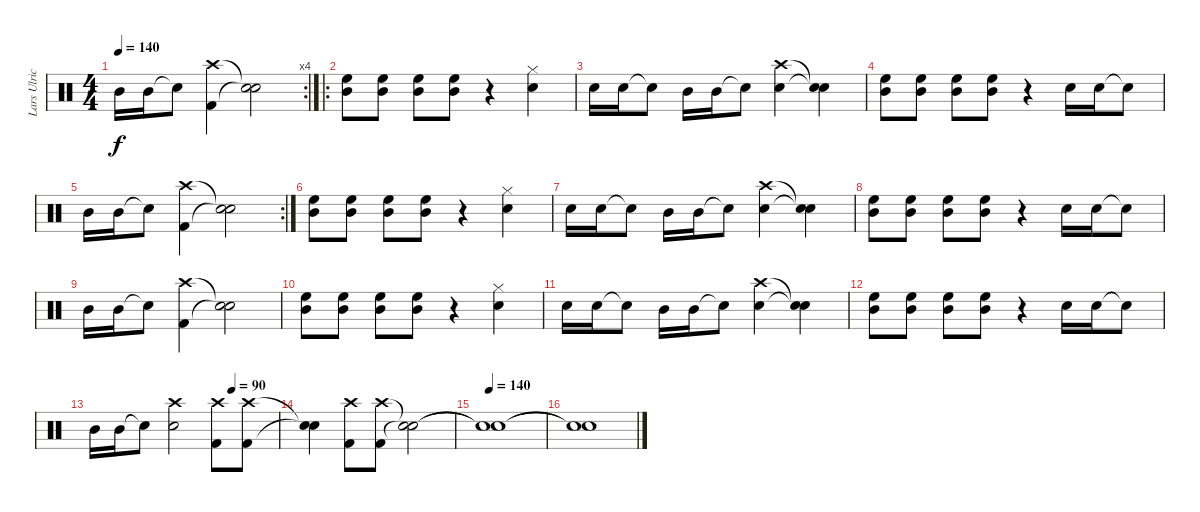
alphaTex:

\track ("Lars Ulrich (Drums)" "Lars Ulric") {instrument percussion}
\staff {score}
\articulation defaults
\rc 4
\ts (4 4)
\tempo 140
\clef neutral
\ks c "Mid Tom (hit)".16{dy f} "Mid Tom (hit)".16 "Snare (hit)"{t}.8
("Kick (hit) 2" "Crash high (hit)").4 ("Snare (hit)"{t} "Snare (hit)"{t}).2 |
\ro
("High Floor Tom (hit)" "Mid Tom (hit)").8 ("High Floor Tom (hit)" "Mid Tom (hit)").8 ("High Floor Tom (hit)" "Mid Tom (hit)").8 ("High Floor Tom (hit)" "Mid Tom (hit)").8 r.4 ("Hi-Hat (closed)" "Snare (hit) 2").4 |
"Snare (hit) 2".16 "Snare (hit) 2".16 "Snare (hit)"{t}.8 "Mid Tom (hit)".16 "Mid Tom (hit)".16 "Snare (hit)"{t}.8 ("Crash high (hit)" "Snare (hit) 2").4 ("Snare (hit)"{t} "Snare (hit)"{t}).4 |
("High Floor Tom (hit)" "Mid Tom (hit)").8 ("High Floor Tom (hit)" "Mid Tom (hit)").8 ("High Floor Tom (hit)" "Mid Tom (hit)").8 ("High Floor Tom (hit)" "Mid Tom (hit)").8 r.4 "Snare (hit) 2".16 "Snare (hit) 2".16 "Snare (hit)"{t}.8 |
\rc 2 "Mid Tom (hit)".16 "Mid Tom (hit)".16 "Snare (hit)"{t}.8
("Crash high (hit)" "Kick (hit) 2").4 ("Snare (hit)"{t} "Snare (hit)"{t}).2 |
("High Floor Tom (hit)" "Mid Tom (hit)").8 ("High Floor Tom (hit)" "Mid Tom (hit)").8 ("High Floor Tom (hit)" "Mid Tom (hit)").8 ("High Floor Tom (hit)" "Mid Tom (hit)").8 r.4 ("Hi-Hat (closed)" "Snare (hit) 2").4 |
"Snare (hit) 2".16 "Snare (hit) 2".16 "Snare (hit)"{t}.8 "Mid Tom (hit)".16 "Mid Tom (hit)".16 "Snare (hit)"{t}.8 ("Crash high (hit)" "Snare (hit) 2").4 ("Snare (hit)"{t} "Snare (hit)"{t}).4 |
("High Floor Tom (hit)" "Mid Tom (hit)").8 ("High Floor Tom (hit)" "Mid Tom (hit)").8 ("High Floor Tom (hit)" "Mid Tom (hit)").8 ("High Floor Tom (hit)" "Mid Tom (hit)").8 r.4 "Snare (hit) 2".16 "Snare (hit) 2".16 "Snare (hit)"{t}.8 |
"Mid Tom (hit)".16 "Mid Tom (hit)".16 "Snare (hit)"{t}.8 ("Crash high (hit)" "Kick (hit) 2").4 ("Snare (hit)"{t} "Snare (hit)"{t}).2 |
("High Floor Tom (hit)" "Mid Tom (hit)").8 ("High Floor Tom (hit)" "Mid Tom (hit)").8 ("High Floor Tom (hit)" "Mid Tom (hit)").8 ("High Floor Tom (hit)" "Mid Tom (hit)").8 r.4 ("Hi-Hat (closed)" "Snare (hit) 2").4 |
"Snare (hit) 2".16 "Snare (hit) 2".16 "Snare (hit)"{t}.8 "Mid Tom (hit)".16 "Mid Tom (hit)".16 "Snare (hit)"{t}.8 ("Snare (hit) 2" "Crash high (hit)").4 ("Snare (hit)"{t} "Snare (hit)"{t}).4 |
("High Floor Tom (hit)" "Mid Tom (hit)").8 ("High Floor Tom (hit)" "Mid Tom (hit)").8 ("High Floor Tom (hit)" "Mid Tom (hit)").8 ("High Floor Tom (hit)" "Mid Tom (hit)").8 r.4 "Snare (hit) 2".16 "Snare (hit) 2".16 "Snare (hit)"{t}.8 |
\tempo (90 0.75)
"Mid Tom (hit)".16 "Mid Tom (hit)".16 "Snare (hit)"{t}.8 ("Snare (hit) 2" "Crash high (hit)").2 ("Crash high (hit)" "Kick (hit) 2").8 ("Crash high (hit)" "Kick (hit) 2").8 |
("Snare (hit)"{t} "Snare (hit)"{t}).4 ("Crash high (hit)" "Kick (hit) 2").8 ("Crash high (hit)" "Kick (hit) 2").8 ("Snare (hit)"{t} "Snare (hit)"{t}).2 |
\tempo 140
("Snare (hit)"{t} "Snare (hit)"{t}).1 |
("Snare (hit)"{t} "Snare (hit)"{t}).1
